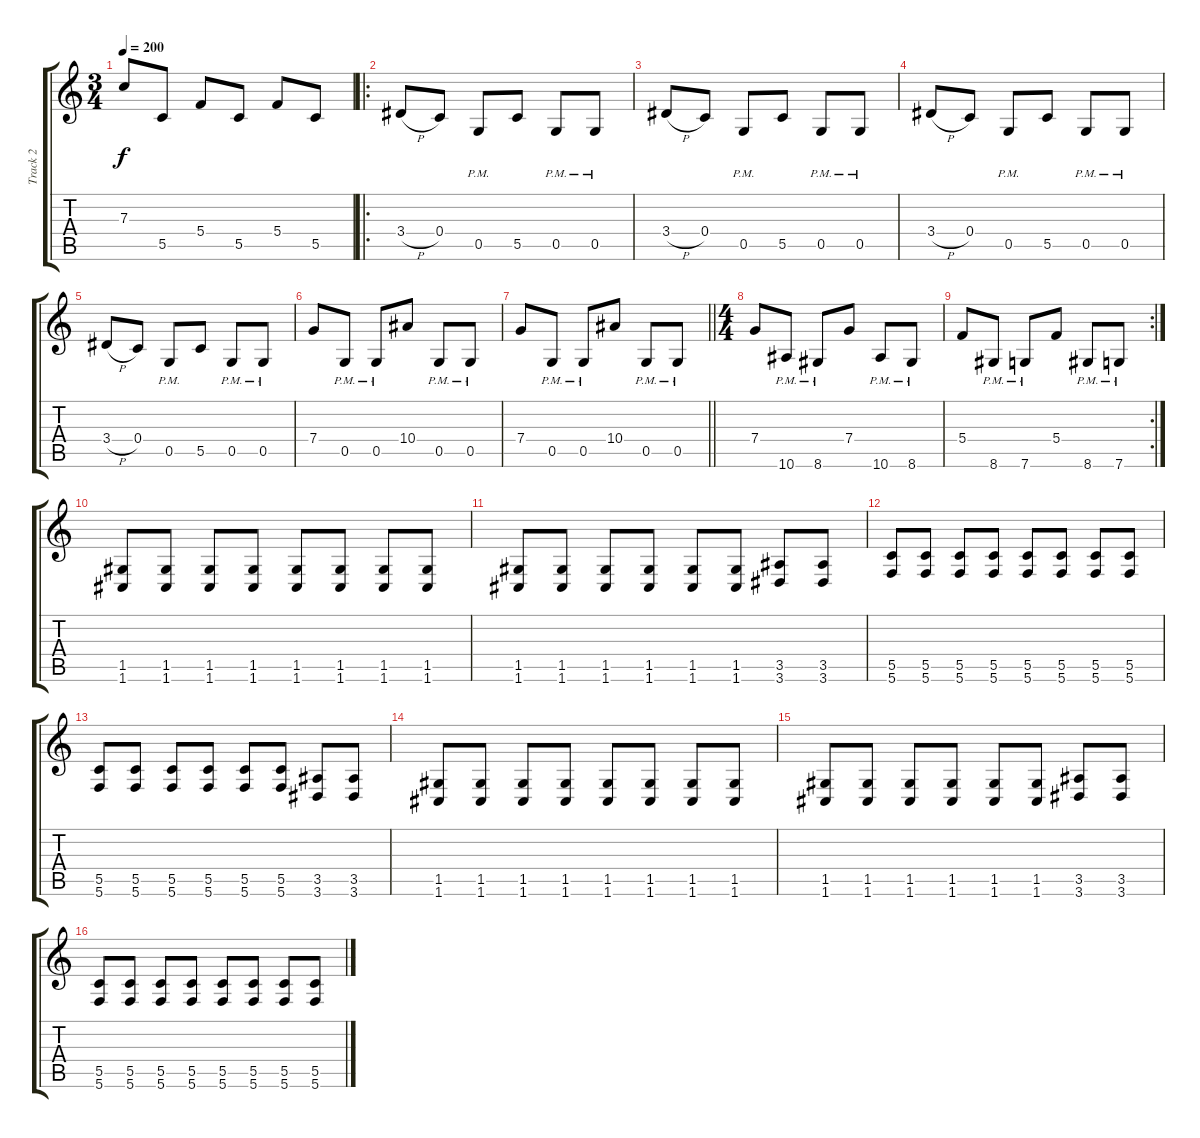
\track ("Track 2" "Track 2") {instrument distortionguitar}
\staff {score tabs}
\tuning (D4 A3 F3 C3 G2 C2) {hide}
\ts (3 4)
\tempo 200
\clef g2
\ks c
7.3.8{dy f} 5.5.8 5.4.8 5.5.8 5.4.8 5.5.8 |
\ro
3.4{h}.8{instrument distortionguitar} 0.4.8 0.5{pm}.8 5.5.8 0.5{pm}.8 0.5{pm}.8 |
3.4{h}.8 0.4.8 0.5{pm}.8 5.5.8 0.5{pm}.8 0.5{pm}.8 |
3.4{h}.8 0.4.8 0.5{pm}.8 5.5.8 0.5{pm}.8 0.5{pm}.8 |
3.4{h}.8 0.4.8 0.5{pm}.8 5.5.8 0.5{pm}.8 0.5{pm}.8 |
7.4.8 0.5{pm}.8 0.5{pm}.8 10.4.8 0.5{pm}.8 0.5{pm}.8 |
\barLineRight lightlight
7.4.8 0.5{pm}.8 0.5{pm}.8 10.4.8 0.5{pm}.8 0.5{pm}.8 |
\ts (4 4)
7.4.8 10.6{pm}.8 8.6{pm}.8 7.4.8 10.6{pm}.8 8.6{pm}.8 |
\rc 2
5.4.8 8.6{pm}.8 7.6{pm}.8 5.4.8 8.6{pm}.8 7.6{pm}.8 |
(1.5 1.6).8 (1.5 1.6).8 (1.5 1.6).8 (1.5 1.6).8 (1.5 1.6).8 (1.5 1.6).8 (1.5 1.6).8 (1.5 1.6).8 |
(1.5 1.6).8 (1.5 1.6).8 (1.5 1.6).8 (1.5 1.6).8 (1.5 1.6).8 (1.5 1.6).8 (3.5 3.6).8 (3.5 3.6).8 |
(5.5 5.6).8 (5.5 5.6).8 (5.5 5.6).8 (5.5 5.6).8 (5.5 5.6).8 (5.5 5.6).8 (5.5 5.6).8 (5.5 5.6).8 |
(5.5 5.6).8 (5.5 5.6).8 (5.5 5.6).8 (5.5 5.6).8 (5.5 5.6).8 (5.5 5.6).8 (3.5 3.6).8 (3.5 3.6).8 |
(1.5 1.6).8 (1.5 1.6).8 (1.5 1.6).8 (1.5 1.6).8 (1.5 1.6).8 (1.5 1.6).8 (1.5 1.6).8 (1.5 1.6).8 |
(1.5 1.6).8 (1.5 1.6).8 (1.5 1.6).8 (1.5 1.6).8 (1.5 1.6).8 (1.5 1.6).8 (3.5 3.6).8 (3.5 3.6).8 |
(5.5 5.6).8 (5.5 5.6).8 (5.5 5.6).8 (5.5 5.6).8 (5.5 5.6).8 (5.5 5.6).8 (5.5 5.6).8 (5.5 5.6).8
